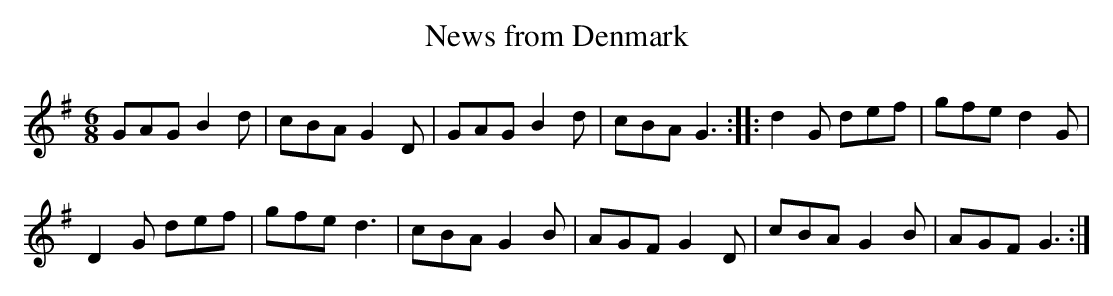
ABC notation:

X:1
T:News from Denmark
M:6/8
L:1/8
K:G
GAG B2d | cBA G2D | GAG B2d | cBA G3::d2G def | gfe d2G |
D2G def | gfe d3 | cBA G2B | AGF G2D | cBA G2B | AGF G3 :|
